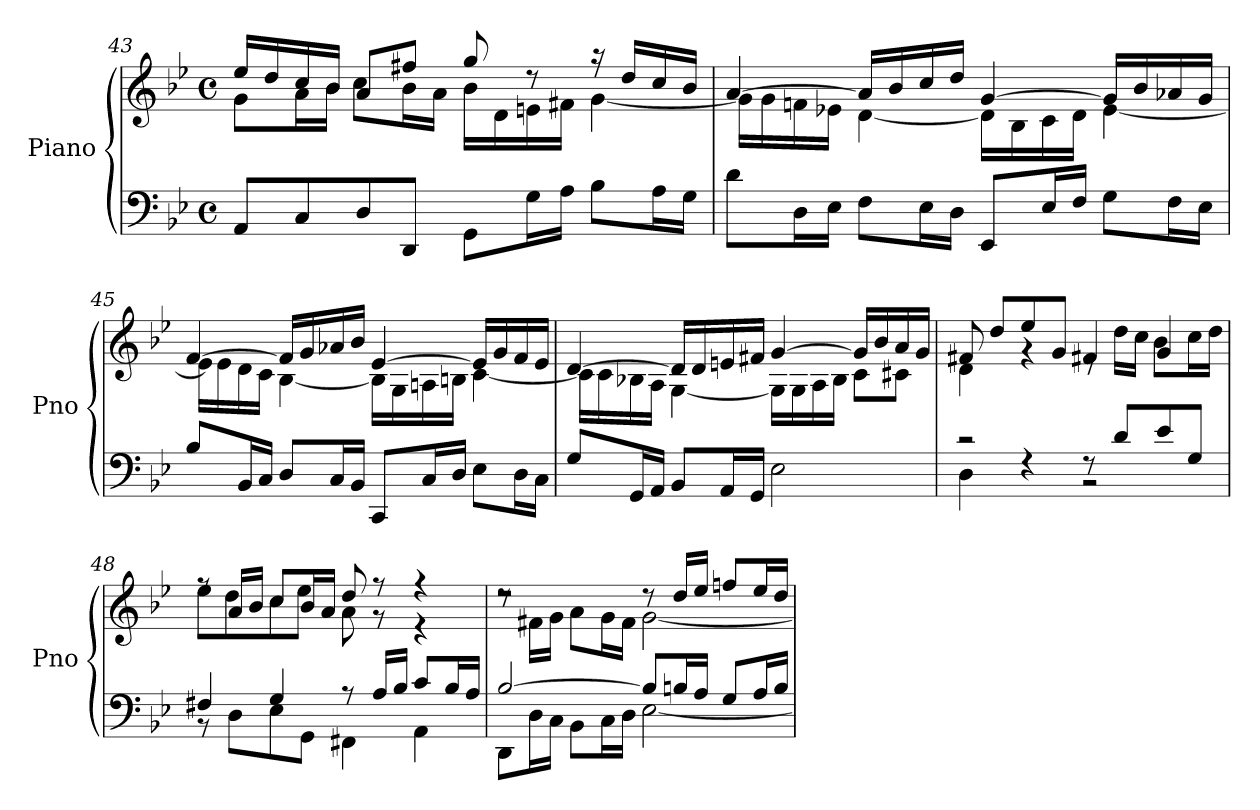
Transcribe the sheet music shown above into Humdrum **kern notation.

**kern	**kern
*part1	*part1
*staff2	*staff1
*I"Piano	*
*I'Pno	*
*clefF4	*clefG2
*k[b-e-]	*k[b-e-]
*M4/4	*M4/4
*met(c)	*met(c)
=43	=43
*	*^
8AA/L	16ee-/LL	8g\L
.	16dd/	.
8C/	16cc/	16a\L
.	16b-/JJ	16b-\JJ
8D/	8a/L	8cc\L
8DD/J	8ff#X/J	16b-\L
.	.	16a\JJ
8GG\L	8gg/	16b-\LL
.	.	16d\
16G\L	8rdd	16en\
16A\JJ	.	16f#X\JJ
8B-\L	16r	[4g\
.	16dd/LL	.
16A\L	16cc/	.
16G\JJ	16b-/JJ	.
!!LO:PB:g=z	!!
=44	=44	=44
8d\L	[4a/	16g\LL]
.	.	16g\
16D\L	.	16fn\
16E-\JJ	.	16e-X\JJ
8F\L	16a/LL]	[4d\
.	16b-/	.
16E-\L	16cc/	.
16D\JJ	16dd/JJ	.
8EE-/L	[4g/	16d\LL]
.	.	16B-\
16E-/L	.	16c\
16F/JJ	.	16d\JJ
8G\L	16g/LL]	[4e-\
.	16b-/	.
16F\L	16a-X/	.
16E-\JJ	16g/JJ	.
=45	=45	=45
8B-/L	[4f/	16e-\LL]
.	.	16e-\
16BB-/L	.	16d\
16C/JJ	.	16c\JJ
8D/L	16f/LL]	[4B-\
.	16g/	.
16C/L	16a-X/	.
16BB-/JJ	16b-/JJ	.
8CC/L	[4e-/	16B-\LL]
.	.	16G\
16C/L	.	16An\
16D/JJ	.	16Bn\JJ
8E-\L	16e-/LL]	[4c\
.	16g/	.
16D\L	16f/	.
16C\JJ	16e-/JJ	.
!!LO:LB:g=z	!!
=46	=46	=46
8G/L	[4d/	16c\LL]
.	.	16c\
16GG/L	.	16B-X\
16AA/JJ	.	16A\JJ
8BB-/L	16d/LL]	[4G\
.	16d/	.
16AA/L	16en/	.
16GG/JJ	16f#X/JJ	.
2E-\	[4g/	16G\LL]
.	.	16G\
.	.	16A\
.	.	16B-\JJ
.	16g/LL]	8c\L
.	16b-/	.
.	16a/	8c#X\J
.	16g/JJ	.
=47	=47	=47
*^	*	*
2r	4D\	8f#X/	4d\
.	.	8dd/L	.
.	4rF	8ee-/	4rg
.	.	8g/J	.
8rF	2r	4f#X/	8re
8d/L	.	.	16dd\LL
.	.	.	16cc\JJ
8e-/	.	4g/	8b-\L
8G/J	.	.	16cc\L
.	.	.	16dd\JJ
!!LO:LB:g=z	!!
=48	=48	=48	=48
4F#X/	8r	8rff	8ee-\L
.	8D\L	16a/LL	8dd\
.	.	16b-/JJ	.
4G/	8E-\	8cc/L	8cc\
.	8GG\J	16b-/L	8ee-\J
.	.	16a/JJ	.
8r	4FF#X\	8dd/	8a\
16A/LL	.	8r	8r
16B-/JJ	.	.	.
8c/L	4AA\	4r	4r
16B-/L	.	.	.
16A/JJ	.	.	.
=49	=49	=49	=49
[2B-/	8DD\L	2r	8rdd
.	16D\L	.	16f#X\LL
.	16C\JJ	.	16g\JJ
.	8BB-\L	.	8a\L
.	16C\L	.	16g\L
.	16D\JJ	.	16f#\JJ
8B-/L]	[2E-\	8rdd	[2g\
16Bn/L	.	16dd/LL	.
16A/JJ	.	16ee-/JJ	.
8G/L	.	8ffn/L	.
16A/L	.	16ee-/L	.
16B/JJ	.	16dd/JJ	.
*v	*v	*	*
*	*v	*v
=	=
*-	*-
